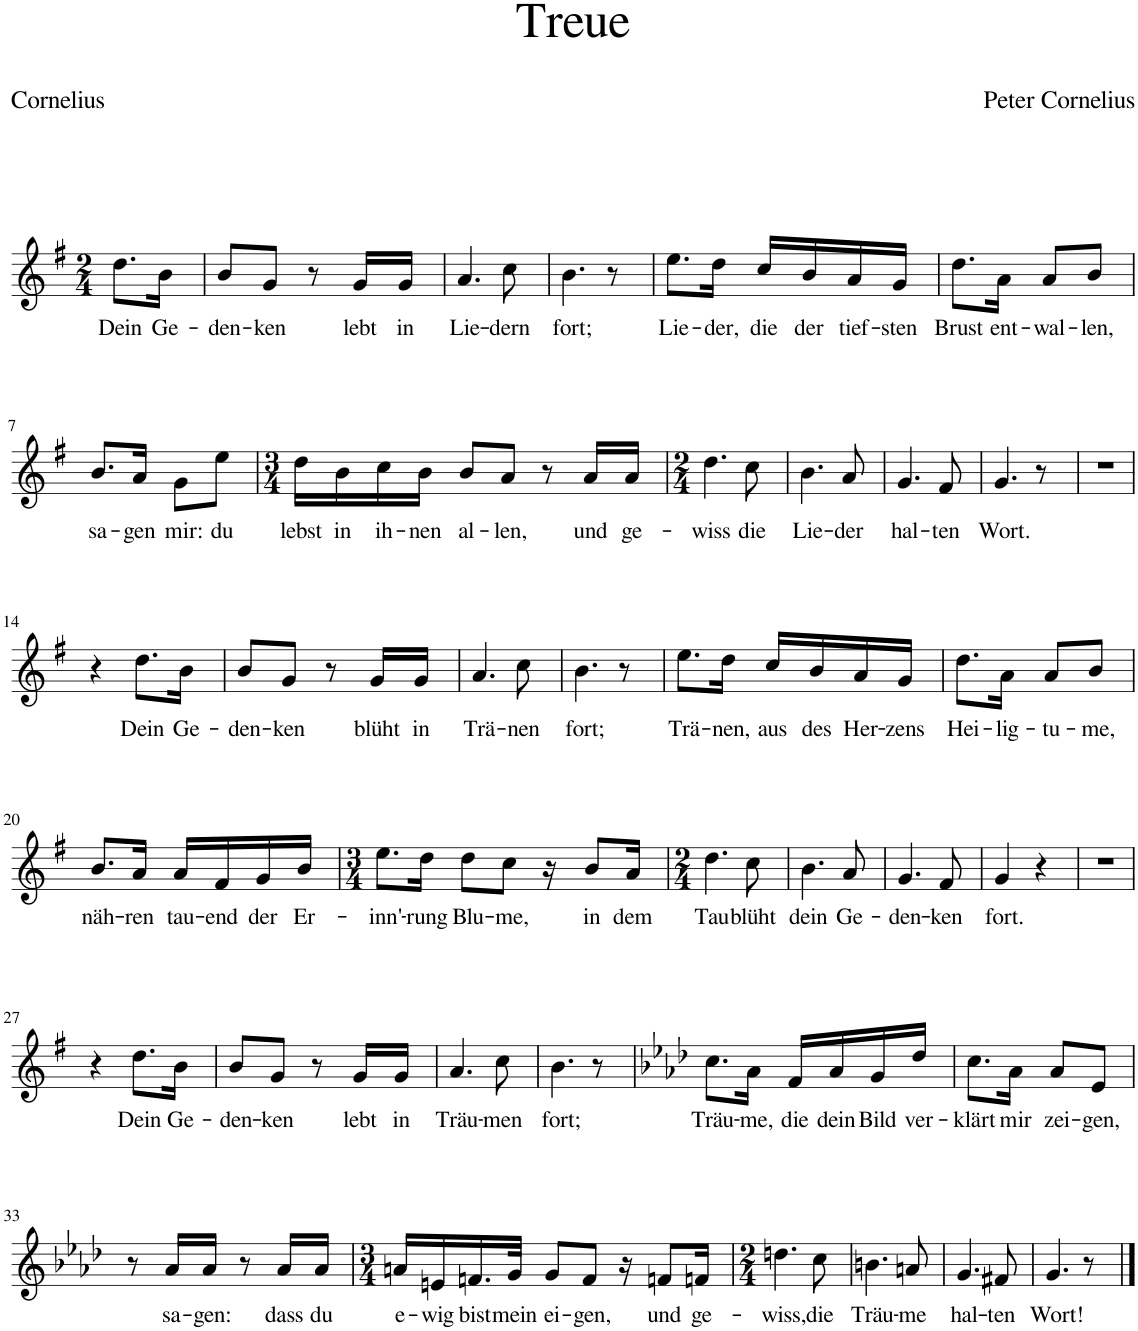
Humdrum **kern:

**kern	**text
*part1	*part1
*staff1	*staff1
*I"Piano	*
*I'Pno	*
*clefG2	*
*k[f#]	*
*M2/4	*
=1	=1
!	!LO:LY:b
8.dd\L	Dein
!	!LO:LY:b
16b\Jk	Ge-
=2	=2
!	!LO:LY:b
8b/L	-den-
!	!LO:LY:b
8g/J	-ken
8r	.
!	!LO:LY:b
16g/LL	lebt
!	!LO:LY:b
16g/JJ	in
=3	=3
!	!LO:LY:b
4.a/	Lie-
!	!LO:LY:b
8cc\	-dern
=4	=4
!	!LO:LY:b
4.b\	fort;
8r	.
=5	=5
!	!LO:LY:b
8.ee\L	Lie-
!	!LO:LY:b
16dd\Jk	-der,
!	!LO:LY:b
16cc/LL	die
!	!LO:LY:b
16b/	der
!	!LO:LY:b
16a/	tief-
!	!LO:LY:b
16g/JJ	-sten
=6	=6
!	!LO:LY:b
8.dd\L	Brust
!	!LO:LY:b
16a\Jk	ent-
!	!LO:LY:b
8a/L	-wal-
!	!LO:LY:b
8b/J	-len,
!!LO:LB:g=z
=7	=7
!	!LO:LY:b
8.b/L	sa-
!	!LO:LY:b
16a/Jk	-gen
!	!LO:LY:b
8g\L	mir:
!	!LO:LY:b
8ee\J	du
=8	=8
*M3/4	*
!	!LO:LY:b
16dd\LL	lebst
!	!LO:LY:b
16b\	in
!	!LO:LY:b
16cc\	ih-
!	!LO:LY:b
16b\JJ	-nen
!	!LO:LY:b
8b/L	al-
!	!LO:LY:b
8a/J	-len,
8r	.
!	!LO:LY:b
16a/LL	und
!	!LO:LY:b
16a/JJ	ge-
=9	=9
*M2/4	*
!	!LO:LY:b
4.dd\	wiss
!	!LO:LY:b
8cc\	die
=10	=10
!	!LO:LY:b
4.b\	Lie-
!	!LO:LY:b
8a/	-der
=11	=11
!	!LO:LY:b
4.g/	hal-
!	!LO:LY:b
8f#/	-ten
=12	=12
!	!LO:LY:b
4.g/	Wort.
8r	.
=13	=13
2r	.
!!LO:LB:g=z
=14	=14
4r	.
!	!LO:LY:b
8.dd\L	Dein
!	!LO:LY:b
16b\Jk	Ge-
=15	=15
!	!LO:LY:b
8b/L	den-
!	!LO:LY:b
8g/J	-ken
8r	.
!	!LO:LY:b
16g/LL	blüht
!	!LO:LY:b
16g/JJ	in
=16	=16
!	!LO:LY:b
4.a/	Trä-
!	!LO:LY:b
8cc\	-nen
=17	=17
!	!LO:LY:b
4.b\	fort;
8r	.
=18	=18
!	!LO:LY:b
8.ee\L	Trä-
!	!LO:LY:b
16dd\Jk	-nen,
!	!LO:LY:b
16cc/LL	aus
!	!LO:LY:b
16b/	des
!	!LO:LY:b
16a/	Her-
!	!LO:LY:b
16g/JJ	-zens
=19	=19
!	!LO:LY:b
8.dd\L	Hei-
!	!LO:LY:b
16a\Jk	-lig-
!	!LO:LY:b
8a/L	-tu-
!	!LO:LY:b
8b/J	-me,
!!LO:LB:g=z
=20	=20
!	!LO:LY:b
8.b/L	näh-
!	!LO:LY:b
16a/Jk	-ren
!	!LO:LY:b
16a/LL	tau-
!	!LO:LY:b
16f#/	-end
!	!LO:LY:b
16g/	der
!	!LO:LY:b
16b/JJ	Er-
=21	=21
*M3/4	*
!	!LO:LY:b
8.ee\L	-inn'-
!	!LO:LY:b
16dd\Jk	-rung
!	!LO:LY:b
8dd\L	Blu-
!	!LO:LY:b
8cc\J	-me,
16r	.
!	!LO:LY:b
8b/L	in
!	!LO:LY:b
16a/Jk	dem
=22	=22
*M2/4	*
!	!LO:LY:b
4.dd\	Tau
!	!LO:LY:b
8cc\	blüht
=23	=23
!	!LO:LY:b
4.b\	dein
!	!LO:LY:b
8a/	Ge-
=24	=24
!	!LO:LY:b
4.g/	-den-
!	!LO:LY:b
8f#/	-ken
=25	=25
!	!LO:LY:b
4g/	fort.
4r	.
=26	=26
2r	.
!!LO:LB:g=z
=27	=27
4r	.
!	!LO:LY:b
8.dd\L	Dein
!	!LO:LY:b
16b\Jk	Ge-
=28	=28
!	!LO:LY:b
8b/L	den-
!	!LO:LY:b
8g/J	-ken
8r	.
!	!LO:LY:b
16g/LL	lebt
!	!LO:LY:b
16g/JJ	in
=29	=29
!	!LO:LY:b
4.a/	Träu-
!	!LO:LY:b
8cc\	-men
=30	=30
!	!LO:LY:b
4.b\	fort;
8r	.
=31	=31
*k[b-e-a-d-]	*
!	!LO:LY:b
8.cc\L	Träu-
!	!LO:LY:b
16a-\Jk	-me,
!	!LO:LY:b
16f/LL	die
!	!LO:LY:b
16a-/	dein
!	!LO:LY:b
16g/	Bild
!	!LO:LY:b
16dd-/JJ	ver-
=32	=32
!	!LO:LY:b
8.cc\L	klärt
!	!LO:LY:b
16a-\Jk	mir
!	!LO:LY:b
8a-/L	zei-
!	!LO:LY:b
8e-/J	-gen,
!!LO:LB:g=z
=33	=33
8r	.
!	!LO:LY:b
16a-/LL	sa-
!	!LO:LY:b
16a-/JJ	-gen:
8r	.
!	!LO:LY:b
16a-/LL	dass
!	!LO:LY:b
16a-/JJ	du
=34	=34
*M3/4	*
!	!LO:LY:b
16an/LL	e-
!	!LO:LY:b
16en/	-wig
!	!LO:LY:b
16.fn/	bist
!	!LO:LY:b
32g/JJk	mein
!	!LO:LY:b
8g/L	ei-
!	!LO:LY:b
8f/J	-gen,
16r	.
!	!LO:LY:b
8fn/L	und
!	!LO:LY:b
16fn/Jk	ge-
=35	=35
*M2/4	*
!	!LO:LY:b
4.ddn\	wiss,
!	!LO:LY:b
8cc\	die
=36	=36
!	!LO:LY:b
4.bn\	Träu-
!	!LO:LY:b
8an/	-me
=37	=37
!	!LO:LY:b
4.g/	hal-
!	!LO:LY:b
8f#X/	-ten
=38	=38
!	!LO:LY:b
4.g/	Wort!
8r	.
==	==
*-	*-
